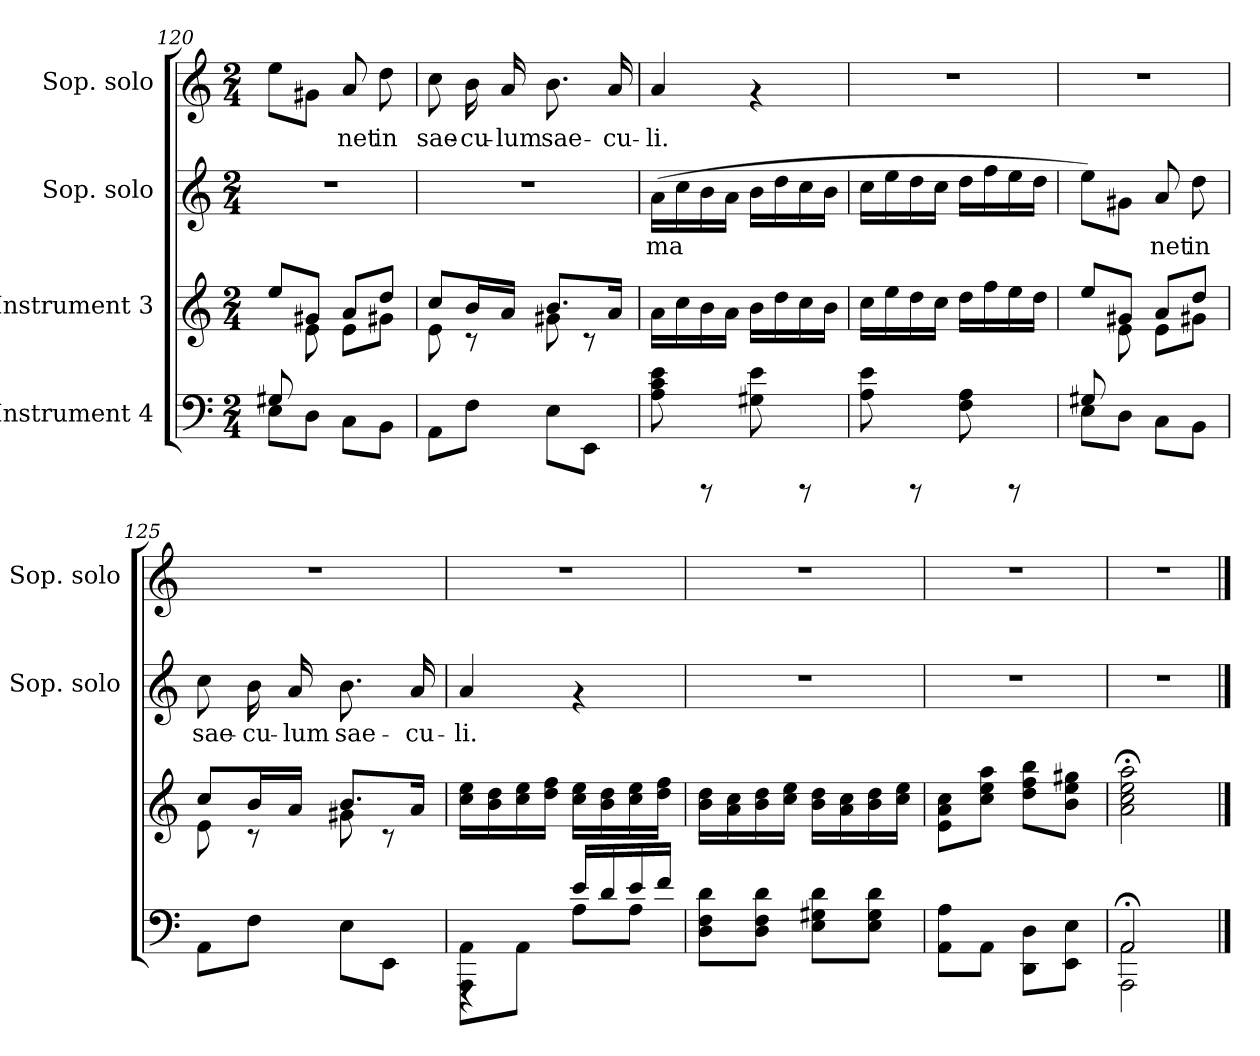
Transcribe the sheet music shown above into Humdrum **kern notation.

**kern	**kern	**kern	**text	**kern	**text
*part4	*part3	*part2	*part2	*part1	*part1
*staff4	*staff3	*staff2	*staff2	*staff1	*staff1
*I"Instrument 4	*I"Instrument 3	*I"Sop. solo	*	*I"Sop. solo	*
*	*	*I'Sop. solo	*	*I'Sop. solo	*
*clefF4	*clefG2	*clefG2	*	*clefG2	*
*k[]	*k[]	*k[]	*	*k[]	*
*C:	*C:	*C:	*	*C:	*
*M2/4	*M2/4	*M2/4	*	*M2/4	*
=120	=120	=120	=120	=120	=120
*^	*^	*	*	*	*
!	!	!	!	!	!	!	!LO:LY:b:cj
8G#X/	8E\L	8ee/L	8ryy	2r	.	8ee\L	--
!	!	!	!	!	!	!	!LO:LY:b:cj
4.ryy	8D\J	8g#X/J	8e\	.	.	8g#X\J	--
!	!	!	!	!	!	!	!LO:LY:b:cj
.	8C\L	8a/L	8e\L	.	.	8a/	-net
!	!	!	!	!	!	!	!LO:LY:b:cj
.	8BB\J	8dd/J	8g#X\J	.	.	8dd\	in
=121	=121	=121	=121	=121	=121	=121	=121
!	!	!	!	!	!	!	!LO:LY:b:cj
*v	*v	*	*	*	*	*	*
8AA\L	8cc/L	8e\	2r	.	8cc\	sae-
!	!	!	!	!	!	!LO:LY:b:cj
8F\J	16b/	8rc	.	.	16b\	-cu-
!	!	!	!	!	!	!LO:LY:b:cj
.	16a/J	.	.	.	16a/	-lum
!	!	!	!	!	!	!LO:LY:b:cj
8E\L	8.b/L	8g#X\	.	.	8.b\	sae-
8EE\J	.	8rc	.	.	.	.
!	!	!	!	!	!	!LO:LY:b:cj
.	16a/J	.	.	.	16a/	-cu-
*	*v	*v	*	*	*	*
=122	=122	=122	=122	=122	=122
!	!	!	!LO:LY:b:cj	!	!LO:LY:b:cj
8e\ 8c\ 8A\	16a\L	(>16a\L	ma-	4a/	-li.
!	!	!	!LO:LY:b:cj	!	!
.	16cc\	16cc\	--	.	.
!	!	!	!LO:LY:b:cj	!	!
8rCCC	16b\	16b\	--	.	.
!	!	!	!LO:LY:b:cj	!	!
.	16a\J	16a\J	--	.	.
!	!	!	!LO:LY:b:cj	!	!
8e\ 8G#X\	16b\L	16b\L	--	4rf	.
!	!	!	!LO:LY:b:cj	!	!
.	16dd\	16dd\	--	.	.
!	!	!	!LO:LY:b:cj	!	!
8rCCC	16cc\	16cc\	--	.	.
!	!	!	!LO:LY:b:cj	!	!
.	16b\J	16b\J	--	.	.
=123	=123	=123	=123	=123	=123
!	!	!	!LO:LY:b:cj	!	!
8e\ 8A\	16cc\L	16cc\L	--	2r	.
!	!	!	!LO:LY:b:cj	!	!
.	16ee\	16ee\	--	.	.
!	!	!	!LO:LY:b:cj	!	!
8rCCC	16dd\	16dd\	--	.	.
!	!	!	!LO:LY:b:cj	!	!
.	16cc\J	16cc\J	--	.	.
!	!	!	!LO:LY:b:cj	!	!
8A\ 8F\	16dd\L	16dd\L	--	.	.
!	!	!	!LO:LY:b:cj	!	!
.	16ff\	16ff\	--	.	.
!	!	!	!LO:LY:b:cj	!	!
8rCCC	16ee\	16ee\	--	.	.
!	!	!	!LO:LY:b:cj	!	!
.	16dd\J	16dd\J	--	.	.
=124	=124	=124	=124	=124	=124
*^	*^	*	*	*	*
!	!	!	!	!	!LO:LY:b:cj	!	!
8G#X/	8E\L	8ee/L	8ryy	8ee\L)	--	2r	.
!	!	!	!	!	!LO:LY:b:cj	!	!
4.ryy	8D\J	8g#X/J	8e\	8g#X\J	--	.	.
!	!	!	!	!	!LO:LY:b:cj	!	!
.	8C\L	8a/L	8e\L	8a/	-net	.	.
!	!	!	!	!	!LO:LY:b:cj	!	!
.	8BB\J	8dd/J	8g#X\J	8dd\	in	.	.
!!LO:LB:g=z
=125	=125	=125	=125	=125	=125	=125	=125
!	!	!	!	!	!LO:LY:b:cj	!	!
*v	*v	*	*	*	*	*	*
8AA\L	8cc/L	8e\	8cc\	sae-	2r	.
!	!	!	!	!LO:LY:b:cj	!	!
8F\J	16b/	8rc	16b\	-cu-	.	.
!	!	!	!	!LO:LY:b:cj	!	!
.	16a/J	.	16a/	-lum	.	.
!	!	!	!	!LO:LY:b:cj	!	!
8E\L	8.b/L	8g#X\	8.b\	sae-	.	.
8EE\J	.	8rc	.	.	.	.
!	!	!	!	!LO:LY:b:cj	!	!
.	16a/J	.	16a/	-cu-	.	.
*	*v	*v	*	*	*	*
=126	=126	=126	=126	=126	=126
*^	*	*	*	*	*
!	!	!	!	!LO:LY:b:cj	!	!
4rEEE	8AA\ 8AAA\L	16ee\ 16cc\L	4a/	-li.	2r	.
.	.	16dd\ 16b\	.	.	.	.
.	8AA\J	16ee\ 16cc\	.	.	.	.
.	.	16ff\ 16dd\J	.	.	.	.
16e/L	8A\L	16ee\ 16cc\L	4rf	.	.	.
16d/	.	16dd\ 16b\	.	.	.	.
16e/	8A\J	16ee\ 16cc\	.	.	.	.
16f/J	.	16ff\ 16dd\J	.	.	.	.
*v	*v	*	*	*	*	*
=127	=127	=127	=127	=127	=127
8d\ 8F\ 8D\L	16dd\ 16b\L	2r	.	2r	.
.	16cc\ 16a\	.	.	.	.
8d\ 8F\ 8D\J	16dd\ 16b\	.	.	.	.
.	16ee\ 16cc\J	.	.	.	.
8d\ 8G#X\ 8E\L	16dd\ 16b\L	.	.	.	.
.	16cc\ 16a\	.	.	.	.
8d\ 8G#\ 8E\J	16dd\ 16b\	.	.	.	.
.	16ee\ 16cc\J	.	.	.	.
=128	=128	=128	=128	=128	=128
8A\ 8AA\L	8cc\ 8a\ 8e\L	2r	.	2r	.
8AA\J	8aa\ 8ee\ 8cc\J	.	.	.	.
8D\ 8DD\L	8bb\ 8ff\ 8dd\L	.	.	.	.
8E\ 8EE\J	8gg#X\ 8ee\ 8b\J	.	.	.	.
=129	=129	=129	=129	=129	=129
*^	*	*	*	*	*
*	*^	*	*	*	*	*
2AA;</	2AA\	2AAA\	2aa\;< 2ee\;< 2cc\;< 2a\;<	2r	.	2r	.
*v	*v	*v	*	*	*	*	*
==	==	==	==	==	==
*-	*-	*-	*-	*-	*-
